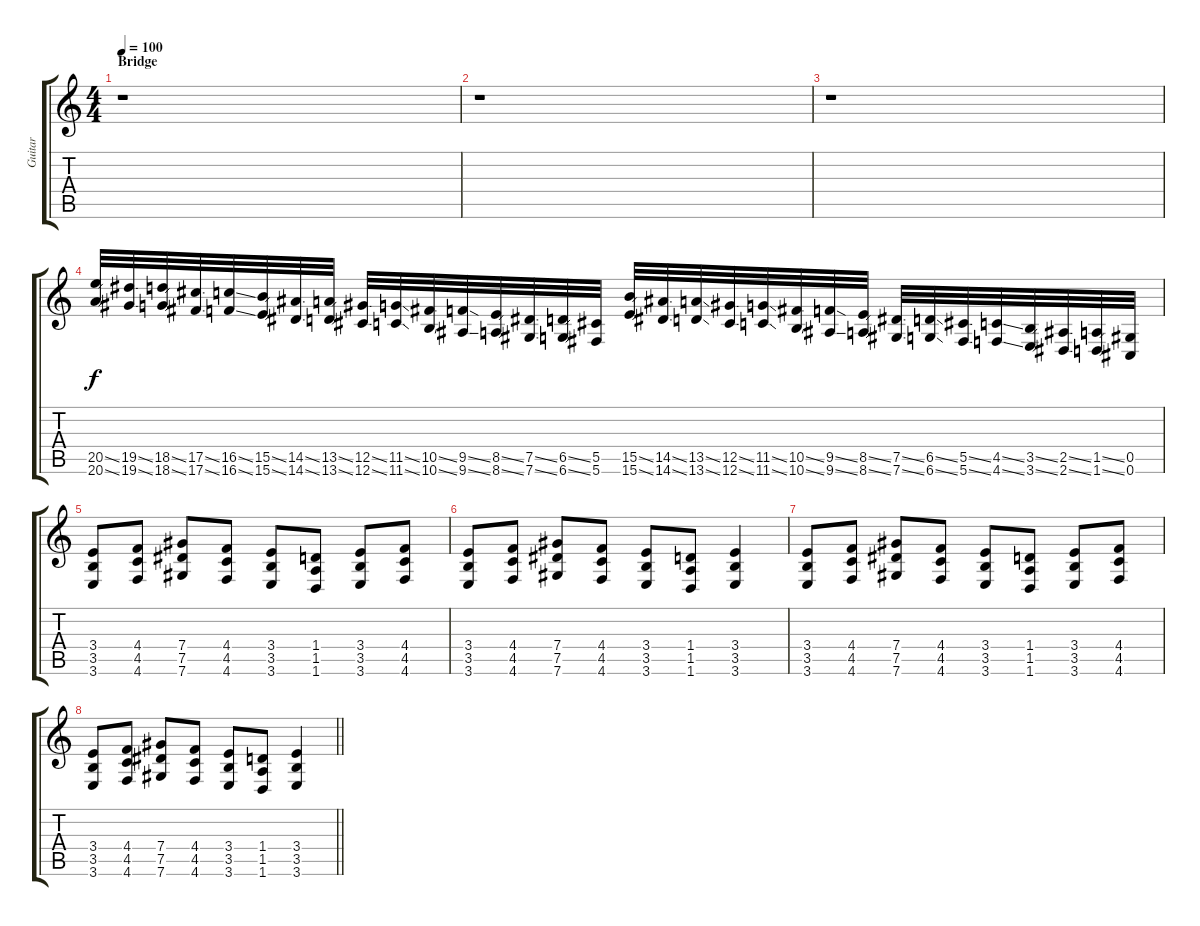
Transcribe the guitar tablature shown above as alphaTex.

\track ("Guitar" "Guitar") {instrument distortionguitar}
\staff {score tabs}
\tuning (Eb4 Bb3 Gb3 Db3 Ab2 Db2) {hide}
\ts (4 4)
\section ("" "Bridge")
\tempo 100
\clef g2
\ks c
r.1{dy f} |
r.1 |
r.1 |
(20.5{ss} 20.6{ss}).32 (19.5{ss} 19.6{ss}).32 (18.5{ss} 18.6{ss}).32 (17.5{ss} 17.6{ss}).32 (16.5{ss} 16.6{ss}).32 (15.5{ss} 15.6{ss}).32 (14.5{ss} 14.6{ss}).32 (13.5{ss} 13.6{ss}).32 (12.5{ss} 12.6{ss}).32 (11.5{ss} 11.6{ss}).32 (10.5{ss} 10.6{ss}).32 (9.5{ss} 9.6{ss}).32 (8.5{ss} 8.6{ss}).32 (7.5{ss} 7.6{ss}).32 (6.5{ss} 6.6{ss}).32 (5.5 5.6).32 (15.5{ss} 15.6{ss}).32 (14.5{ss} 14.6{ss}).32 (13.5{ss} 13.6{ss}).32 (12.5{ss} 12.6{ss}).32 (11.5{ss} 11.6{ss}).32 (10.5{ss} 10.6{ss}).32 (9.5{ss} 9.6{ss}).32 (8.5{ss} 8.6{ss}).32 (7.5{ss} 7.6{ss}).32 (6.5{ss} 6.6{ss}).32 (5.5{ss} 5.6{ss}).32 (4.5{ss} 4.6{ss}).32 (3.5{ss} 3.6{ss}).32 (2.5{ss} 2.6{ss}).32 (1.5{ss} 1.6{ss}).32 (0.5 0.6).32 |
(3.4 3.5 3.6).8 (4.4 4.5 4.6).8 (7.4 7.5 7.6).8 (4.4 4.5 4.6).8 (3.4 3.5 3.6).8 (1.4 1.5 1.6).8 (3.4 3.5 3.6).8 (4.4 4.5 4.6).8 |
(3.4 3.5 3.6).8 (4.4 4.5 4.6).8 (7.4 7.5 7.6).8 (4.4 4.5 4.6).8 (3.4 3.5 3.6).8 (1.4 1.5 1.6).8 (3.4 3.5 3.6).4 |
(3.4 3.5 3.6).8 (4.4 4.5 4.6).8 (7.4 7.5 7.6).8 (4.4 4.5 4.6).8 (3.4 3.5 3.6).8 (1.4 1.5 1.6).8 (3.4 3.5 3.6).8 (4.4 4.5 4.6).8 |
\barLineRight lightlight
(3.4 3.5 3.6).8 (4.4 4.5 4.6).8 (7.4 7.5 7.6).8 (4.4 4.5 4.6).8 (3.4 3.5 3.6).8 (1.4 1.5 1.6).8 (3.4 3.5 3.6).4
